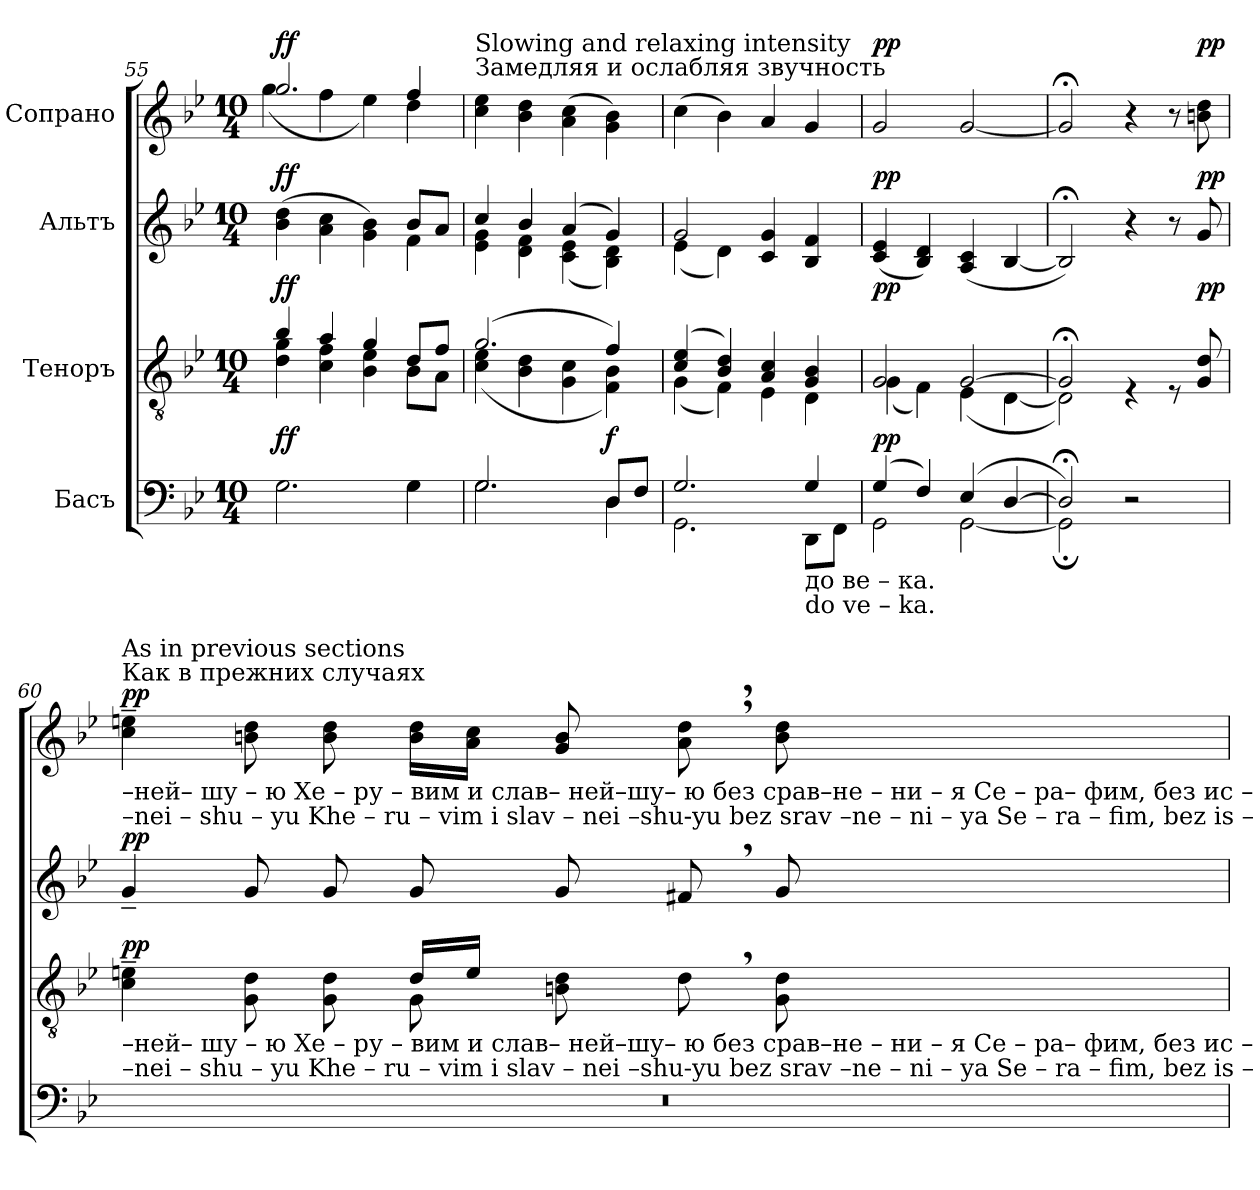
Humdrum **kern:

**kern	**dynam	**kern	**dynam	**kern	**dynam	**kern	**dynam
*part4	*part4	*part3	*part3	*part2	*part2	*part1	*part1
*staff4	*staff4	*staff3	*staff3	*staff2	*staff2	*staff1	*staff1
*I"Басъ	*	*I"Теноръ	*	*I"Альтъ	*	*I"Сопрано	*
*clefF4	*	*clefGv2	*	*clefG2	*	*clefG2	*
*k[b-e-]	*	*k[b-e-]	*	*k[b-e-]	*	*k[b-e-]	*
*M10/4	*	*M10/4	*	*M10/4	*	*M10/4	*
=55	=55	=55	=55	=55	=55	=55	=55
*	*	*^	*	*^	*	*^	*
!	!LO:DY:a	!	!	!LO:DY:a	!	!	!LO:DY:a	!	!	!LO:DY:a
2.G\	ff	4b-/	4d\ 4g\	ff	(>4b-\ 4dd\	4ryy	ff	2.gg/	(>4gg\	ff
.	.	4a/	4c\ 4f\	.	4a\ 4cc\	4ryy	.	.	4ff\	.
.	.	4g/	4B-\ 4e-\	.	4g\ 4b-\)	4ryy	.	.	4ee-\)	.
4G\	.	8d/L	8B-\L	.	8b-/L	4f\	.	4ff/	4dd\	.
.	.	8f/J	8A\J	.	8a/J	.	.	.	.	.
*	*	*	*	*	*	*	*	*v	*v	*
=56	=56	=56	=56	=56	=56	=56	=56	=56	=56
*	*	*	*	*	*	*	*	*MM35	*
*^	*	*	*	*	*	*	*	*	*
!	!	!	!	!	!	!	!	!	!LO:TX:a:t=Замедляя и ослабляя звучность	!
!	!	!	!	!	!	!	!	!	!LO:TX:a:t=Slowing and relaxing intensity	!
2.G/	2.G\	.	(2.g/	(4c\ 4e-\	.	4cc/	4e-\ 4g\	.	4cc\ 4ee-\	.
.	.	.	.	4B-\ 4d\	.	4b-/	4d\ 4f\	.	4b-\ 4dd\	.
.	.	.	.	4G\ 4c\	.	(4a/	(4c\ 4e-\	.	(4a\ 4cc\	.
!	!	!LO:DY:a	!	!	!	!	!	!	!	!
8D/L	4D\	f	4f/)	4F\ 4B-\)	.	4g/)	4B-\ 4d\)	.	4g\ 4b-\)	.
8F/J	.	.	.	.	.	.	.	.	.	.
=57	=57	=57	=57	=57	=57	=57	=57	=57	=57	=57
2.G/	2.GG\	.	(4c/ 4e-/	(4G\	.	2g/	(4e-\	.	(4cc\	.
.	.	.	4B-/ 4d/)	4F\)	.	.	4d\)	.	4b-\)	.
.	.	.	4A/ 4c/	4E-\	.	4c/ 4g/	2ryy	.	4a/	.
!LO:TX:b:t=до       ве    –     ка.	!	!	!	!	!	!	!	!	!	!
!LO:TX:b:t=do       ve    –     ka.	!	!	!	!	!	!	!	!	!	!
4G/	8DD\L	.	4G/ 4B-/	4D\	.	4B-/ 4f/	.	.	4g/	.
.	8FF\J	.	.	.	.	.	.	.	.	.
*	*	*	*	*	*	*v	*v	*	*	*
=58	=58	=58	=58	=58	=58	=58	=58	=58	=58
!	!	!LO:DY:a	!	!	!LO:DY:a	!	!LO:DY:a	!	!LO:DY:a
(4G/	2GG\	pp	2G/	(>4G\	pp	(4c/ 4e-/	pp	2g/	pp
4F/)	.	.	.	4F\)	.	4B-/ 4d/)	.	.	.
(4E-/	[2GG\	.	[2G/	(4E-\	.	(4A/ 4c/	.	[2g/	.
[4D/	.	.	.	[4D\	.	[4B-/	.	.	.
=59	=59	=59	=59	=59	=59	=59	=59	=59	=59
2D;</])	2GG;\]	.	2G;</]	2D\])	.	2B-;</])	.	2g;</]	.
2r	2ryy	.	4rE	2ryy	.	4r	.	4r	.
.	.	.	8rE	.	.	8r	.	8r	.
*	*	*	*	*	*	*	*	*MM60	*
!	!	!	!	!	!LO:DY:a	!	!LO:DY:a	!	!LO:DY:a
.	.	.	8G/ 8d/	.	pp	8g/	pp	8bn\ 8dd\	pp
*v	*v	*	*	*	*	*	*	*	*
!!LO:PB:g=z
=60	=60	=60	=60	=60	=60	=60	=60	=60
!	!	!	!	!	!	!	!LO:TX:a:t=Как в прежних случаях	!
!	!	!	!	!	!	!	!LO:TX:a:t=As in previous sections	!
!	!	!	!	!	!	!	!LO:TX:b:t=–ней– шу –  ю     Хе    –  ру – вим     и         слав– ней–шу– ю    без  срав–не –  ни –  я      Се   –   ра– фим,  без  ис –	!
!	!	!	!	!	!	!	!LO:TX:b:t=–nei – shu – yu   Khe  – ru  – vim      i          slav – nei –shu-yu   bez  srav –ne –  ni  –  ya     Se   –   ra – fim,    bez   is –	!
!	!	!LO:TX:b:t=–ней– шу –  ю     Хе    –  ру – вим     и         слав– ней–шу– ю    без  срав–не –  ни –  я      Се   –   ра– фим,  без  ис –	!	!	!	!	!	!
!	!	!LO:TX:b:t=–nei – shu – yu   Khe  – ru  – vim      i          slav – nei –shu-yu   bez  srav –ne –  ni  –  ya     Se   –   ra – fim,    bez   is –	!	!	!	!	!	!
!	!	!	!	!LO:DY:a	!	!LO:DY:a	!	!LO:DY:a
2%5r	.	4c\~ 4en\~	4ryy	pp	4g~/	pp	4cc\~ 4een\~	pp
.	.	8G\ 8d\	4ryy	.	8g/	.	8bn\ 8dd\	.
.	.	8G\ 8d\	.	.	8g/	.	8b\ 8dd\	.
.	.	16d/LL	8G\	.	8g/	.	16b\ 16dd\LL	.
.	.	16e/JJ	.	.	.	.	16a\ 16cc\JJ	.
.	.	8Bn\ 8d\	8ryy	.	8g/	.	8g/ 8b/	.
.	.	8d,\	4ryy	.	8f#X,/	.	8a\, 8dd\,	.
.	.	8G\ 8d\	.	.	8g/	.	8b\ 8dd\	.
.	.	1.ryy	1.ryy	.	1.ryy	.	1.ryy	.
*	*	*v	*v	*	*	*	*	*
=	=	=	=	=	=	=	=
*-	*-	*-	*-	*-	*-	*-	*-
